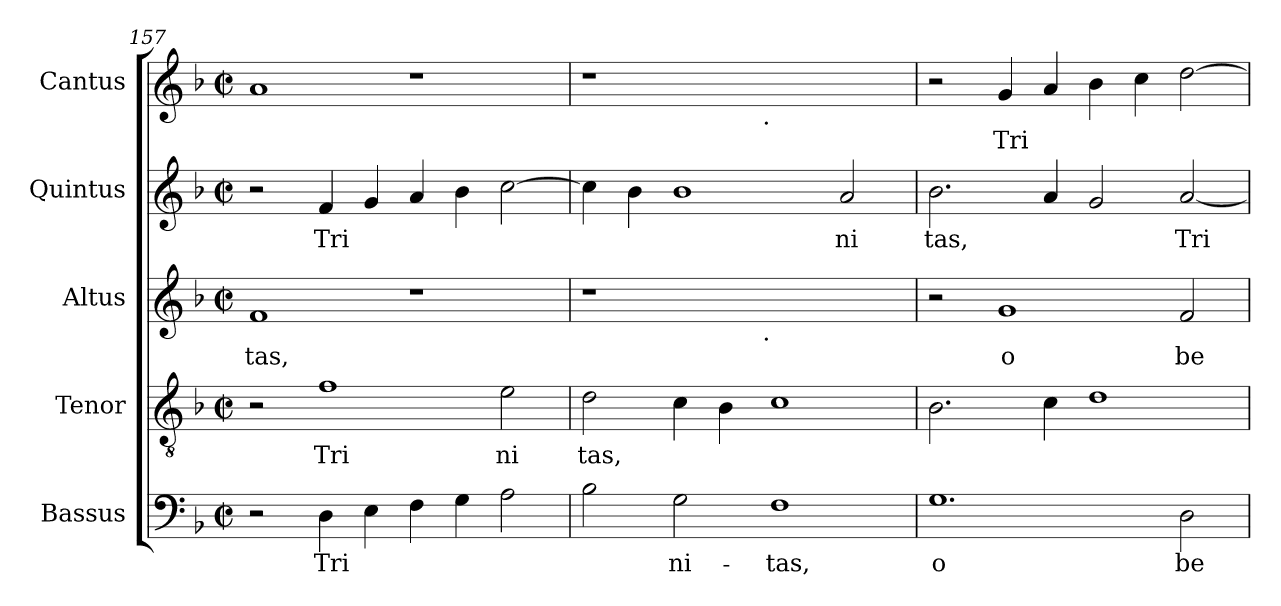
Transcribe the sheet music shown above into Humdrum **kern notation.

**kern	**text	**kern	**text	**kern	**text	**kern	**text	**kern	**text
*part5	*part5	*part4	*part4	*part3	*part3	*part2	*part2	*part1	*part1
*staff5	*staff5	*staff4	*staff4	*staff3	*staff3	*staff2	*staff2	*staff1	*staff1
*I"Bassus	*	*I"Tenor	*	*I"Altus	*	*I"Quintus	*	*I"Cantus	*
*clefF4	*	*clefGv2	*	*clefG2	*	*clefG2	*	*clefG2	*
*k[b-]	*	*k[b-]	*	*k[b-]	*	*k[b-]	*	*k[b-]	*
*F:	*	*F:	*	*F:	*	*F:	*	*F:	*
*M2/2	*	*M2/2	*	*M2/2	*	*M2/2	*	*M2/2	*
*met(c|)	*	*met(c|)	*	*met(c|)	*	*met(c|)	*	*met(c|)	*
=157	=157	=157	=157	=157	=157	=157	=157	=157	=157
!	!	!	!	!	!LO:LY:b:cj	!	!	!	!LO:LY:b:cj
2r	.	2r	.	1f	tas,	2r	.	1a	.
!	!LO:LY:b:cj	!	!LO:LY:b:cj	!	!	!	!LO:LY:b:cj	!	!
4D\	Tri-	1f	Tri	.	.	4f/	Tri	.	.
!	!LO:LY:b:cj	!	!	!	!	!	!LO:LY:b:cj	!	!
4E\	--	.	.	.	.	4g/	.	.	.
!	!LO:LY:b:cj	!	!	!	!	!	!LO:LY:b:cj	!	!
4F\	--	.	.	1r	.	4a/	.	1r	.
!	!LO:LY:b:cj	!	!	!	!	!	!LO:LY:b:cj	!	!
4G\	--	.	.	.	.	4b-\	.	.	.
!	!LO:LY:b:cj	!	!LO:LY:b:cj	!	!	!	!LO:LY:b:cj	!	!
2A\	--	2e\	ni	.	.	[>2cc\	.	.	.
=158	=158	=158	=158	=158	=158	=158	=158	=158	=158
!	!LO:LY:b:cj	!	!LO:LY:b:cj	!	!	!	!LO:LY:b:cj	!	!
*	*	*	*	*^	*	*	*	*^	*
2B-\	--	2d\	tas,	1r	2ryy	.	4cc\]	.	1r	2ryy	.
!	!	!	!	!	!	!	!	!LO:LY:b:cj	!	!	!
.	.	.	.	.	.	.	4b-\	.	.	.	.
!	!LO:LY:b:cj	!	!LO:LY:b:cj	!	!	!	!	!LO:LY:b:cj	!	!	!
2G\	-ni-	4c\	.	.	4ryy	.	1b-	.	.	4ryy	.
!	!	!	!LO:LY:b:cj	!	!	!	!	!	!	!	!
.	.	4B-\	.	.	8...ryy	.	.	.	.	8...ryy	.
!	!	!	!	!	!	!	!	!	!	!LO:TX:b:t=.	!
!	!	!	!	!	!LO:TX:b:t=.	!	!	!	!	!	!
.	.	.	.	.	1ryy	.	.	.	.	1ryy	.
!	!LO:LY:b:cj	!	!LO:LY:b:cj	!	!	!	!	!	!	!	!
1F	-tas,	1c	.	1ryy	.	.	.	.	1ryy	.	.
!	!	!	!	!	!	!	!	!LO:LY:b:cj	!	!	!
.	.	.	.	.	.	.	2a/	ni	.	.	.
.	.	.	.	.	64ryy	.	.	.	.	64ryy	.
=159	=159	=159	=159	=159	=159	=159	=159	=159	=159	=159	=159
!	!LO:LY:b:cj	!	!LO:LY:b:cj	!	!	!	!	!LO:LY:b:cj	!	!	!
*	*	*	*	*v	*v	*	*	*	*v	*v	*
1.G	o	2.B-\	.	2r	.	2.b-\	tas,	2r	.
!	!	!	!	!	!LO:LY:b:cj	!	!	!	!LO:LY:b:cj
.	.	.	.	1g	o	.	.	4g/	Tri-
!	!	!	!LO:LY:b:cj	!	!	!	!LO:LY:b:cj	!	!LO:LY:b:cj
.	.	4c\	.	.	.	4a/	.	4a/	--
!	!	!	!LO:LY:b:cj	!	!	!	!LO:LY:b:cj	!	!LO:LY:b:cj
.	.	1d	.	.	.	2g/	.	4b-\	--
!	!	!	!	!	!	!	!	!	!LO:LY:b:cj
.	.	.	.	.	.	.	.	4cc\	--
!	!LO:LY:b:cj	!	!	!	!LO:LY:b:cj	!	!LO:LY:b:cj	!	!LO:LY:b:cj
2D\	be-	.	.	2f/	be	[<2a/	Tri	[<2dd\	--
=	=	=	=	=	=	=	=	=	=
*-	*-	*-	*-	*-	*-	*-	*-	*-	*-
